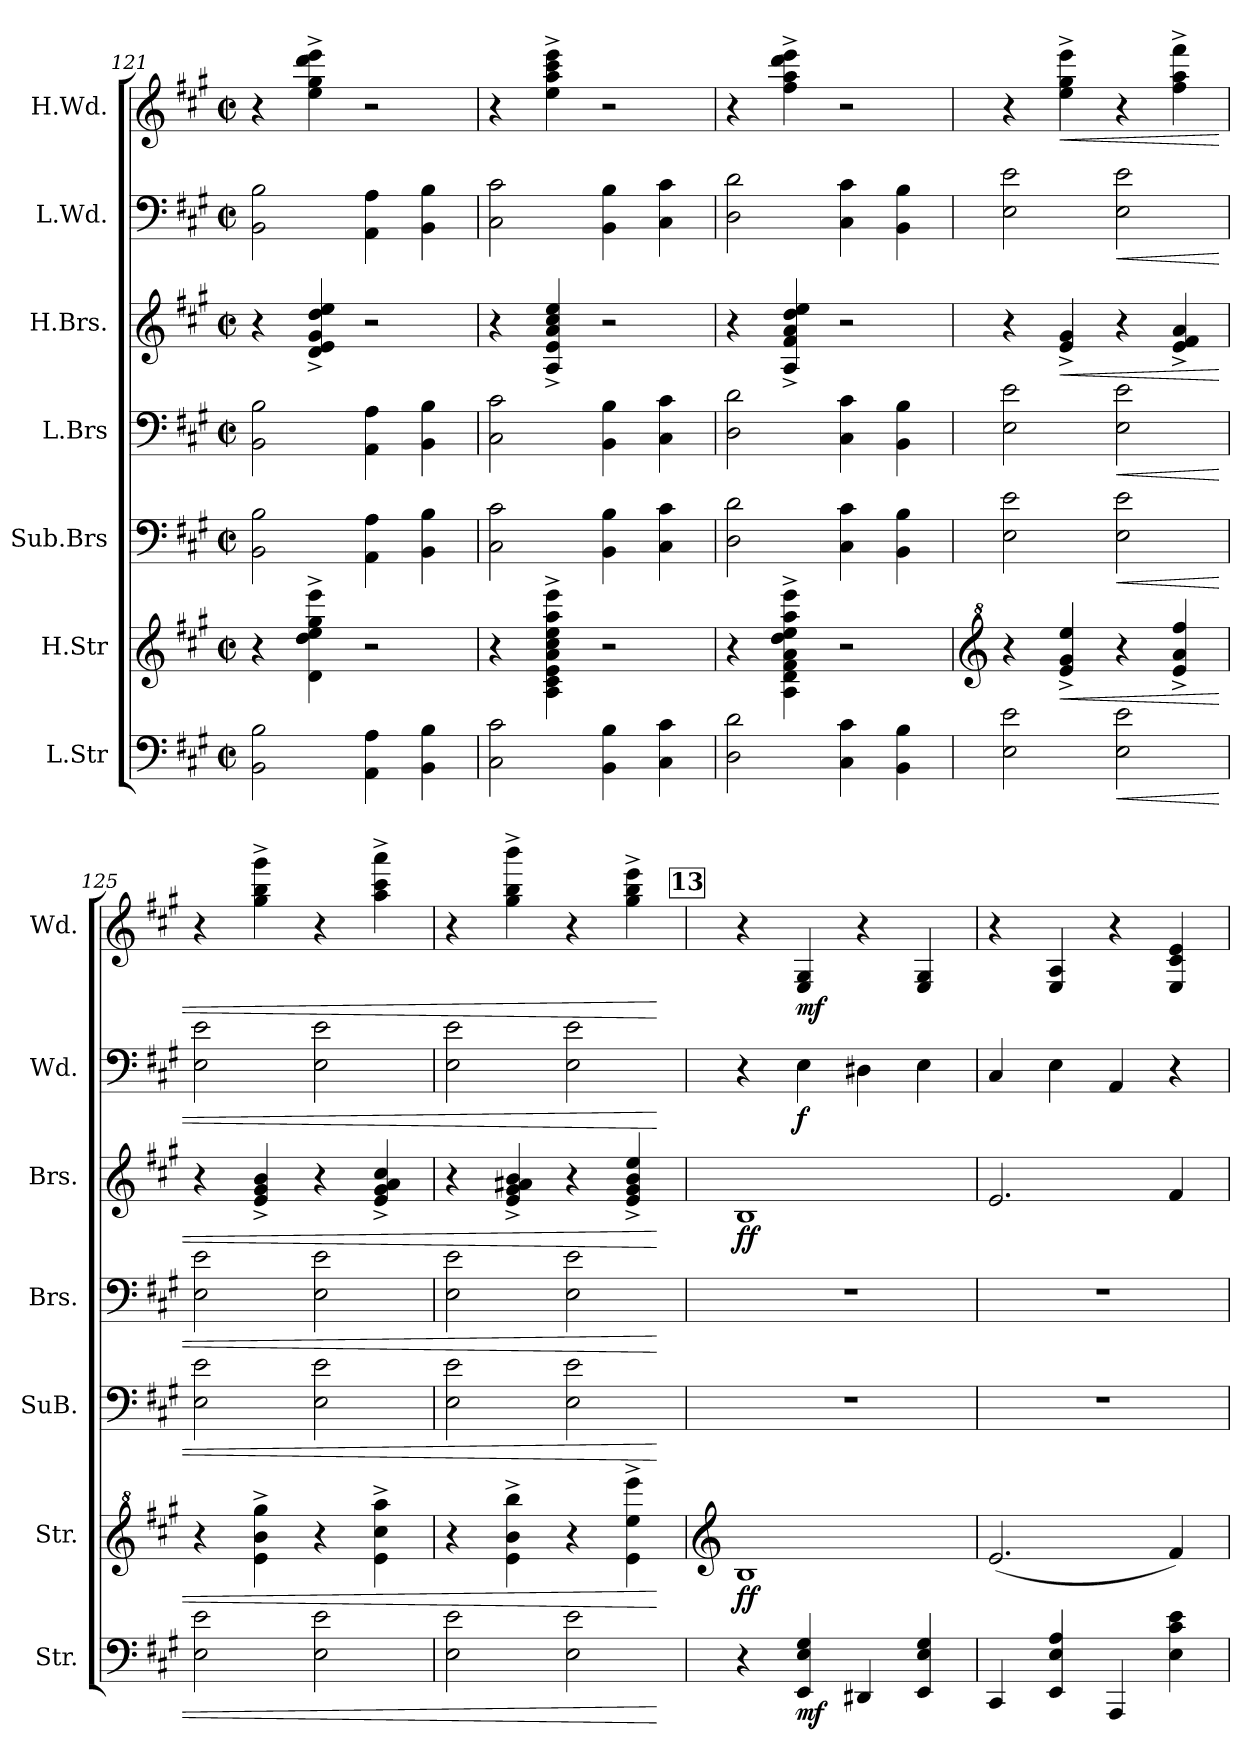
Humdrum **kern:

**kern	**dynam	**kern	**dynam	**kern	**dynam	**kern	**dynam	**kern	**dynam	**kern	**dynam	**kern	**dynam
*part7	*part7	*part6	*part6	*part5	*part5	*part4	*part4	*part3	*part3	*part2	*part2	*part1	*part1
*staff7	*staff7	*staff6	*staff6	*staff5	*staff5	*staff4	*staff4	*staff3	*staff3	*staff2	*staff2	*staff1	*staff1
*I"L.Str	*	*I"H.Str	*	*I"Sub.Brs	*	*I"L.Brs	*	*I"H.Brs.	*	*I"L.Wd.	*	*I"H.Wd.	*
*I'Str.	*	*I'Str.	*	*I'SuB.	*	*I'Brs.	*	*I'Brs.	*	*I'Wd.	*	*I'Wd.	*
*clefF4	*	*clefG2	*	*clefF4	*	*clefF4	*	*clefG2	*	*clefF4	*	*clefG2	*
*k[f#c#g#]	*	*k[f#c#g#]	*	*k[f#c#g#]	*	*k[f#c#g#]	*	*k[f#c#g#]	*	*k[f#c#g#]	*	*k[f#c#g#]	*
*M2/2	*	*M2/2	*	*M2/2	*	*M2/2	*	*M2/2	*	*M2/2	*	*M2/2	*
*met(c|)	*	*met(c|)	*	*met(c|)	*	*met(c|)	*	*met(c|)	*	*met(c|)	*	*met(c|)	*
=121	=121	=121	=121	=121	=121	=121	=121	=121	=121	=121	=121	=121	=121
2BB\ 2B\	.	4r	.	2BB\ 2B\	.	2BB\ 2B\	.	4r	.	2BB\ 2B\	.	4r	.
.	.	4d\^ 4dd\^ 4ee\^ 4gg#\^ 4eee\^	.	.	.	.	.	4d/^ 4e/^ 4g#/^ 4dd/^ 4ee/^	.	.	.	4ee\^ 4gg#\^ 4ddd\^ 4eee\^	.
4AA\ 4A\	.	2r	.	4AA\ 4A\	.	4AA\ 4A\	.	2r	.	4AA\ 4A\	.	2r	.
4BB\ 4B\	.	.	.	4BB\ 4B\	.	4BB\ 4B\	.	.	.	4BB\ 4B\	.	.	.
=122	=122	=122	=122	=122	=122	=122	=122	=122	=122	=122	=122	=122	=122
2C#\ 2c#\	.	4r	.	2C#\ 2c#\	.	2C#\ 2c#\	.	4r	.	2C#\ 2c#\	.	4r	.
.	.	4A\^ 4c#\^ 4e\^ 4a\^ 4cc#\^ 4ee\^ 4aa\^ 4eee\^	.	.	.	.	.	4A/^ 4e/^ 4a/^ 4cc#/^ 4ee/^	.	.	.	4ee\^ 4aa\^ 4ccc#\^ 4eee\^	.
4BB\ 4B\	.	2r	.	4BB\ 4B\	.	4BB\ 4B\	.	2r	.	4BB\ 4B\	.	2r	.
4C#\ 4c#\	.	.	.	4C#\ 4c#\	.	4C#\ 4c#\	.	.	.	4C#\ 4c#\	.	.	.
!!LO:LB:g=z
=123	=123	=123	=123	=123	=123	=123	=123	=123	=123	=123	=123	=123	=123
2D\ 2d\	.	4r	.	2D\ 2d\	.	2D\ 2d\	.	4r	.	2D\ 2d\	.	4r	.
.	.	4A\^ 4d\^ 4f#\^ 4a\^ 4dd\^ 4ee\^ 4aa\^ 4eee\^	.	.	.	.	.	4A/^ 4f#/^ 4a/^ 4dd/^ 4ee/^	.	.	.	4ff#\^ 4aa\^ 4ddd\^ 4eee\^	.
4C#\ 4c#\	.	2r	.	4C#\ 4c#\	.	4C#\ 4c#\	.	2r	.	4C#\ 4c#\	.	2r	.
4BB\ 4B\	.	.	.	4BB\ 4B\	.	4BB\ 4B\	.	.	.	4BB\ 4B\	.	.	.
=124	=124	=124	=124	=124	=124	=124	=124	=124	=124	=124	=124	=124	=124
*	*	*clefG^2	*	*	*	*	*	*	*	*	*	*	*
2E\ 2e\	.	4r	.	2E\ 2e\	.	2E\ 2e\	.	4r	.	2E\ 2e\	.	4r	.
!	!	!	!LO:HP:b	!	!	!	!	!	!LO:HP:b	!	!	!	!LO:HP:b
.	.	4ee/^ 4gg#/^ 4eee/^	<	.	.	.	.	4e/^ 4g#/^	<	.	.	4ee\^ 4gg#\^ 4eee\^	<
!	!LO:HP:b	!	!	!	!LO:HP:b	!	!LO:HP:b	!	!	!	!LO:HP:b	!	!
2E\ 2e\	<	4r	.	2E\ 2e\	<	2E\ 2e\	<	4r	.	2E\ 2e\	<	4r	.
.	.	4ee/^ 4aa/^ 4fff#/^	.	.	.	.	.	4e/^ 4f#/^ 4a/^	.	.	.	4ff#\^ 4aa\^ 4fff#\^	.
=125	=125	=125	=125	=125	=125	=125	=125	=125	=125	=125	=125	=125	=125
2E\ 2e\	.	4r	.	2E\ 2e\	.	2E\ 2e\	.	4r	.	2E\ 2e\	.	4r	.
.	.	4ee\^ 4bb\^ 4ggg#\^	.	.	.	.	.	4e/^ 4g#/^ 4b/^	.	.	.	4gg#\^ 4bb\^ 4ggg#\^	.
2E\ 2e\	.	4r	.	2E\ 2e\	.	2E\ 2e\	.	4r	.	2E\ 2e\	.	4r	.
.	.	4ee\^ 4ccc#\^ 4aaa\^	.	.	.	.	.	4e/^ 4g#/^ 4a/^ 4cc#/^	.	.	.	4aa\^ 4ccc#\^ 4aaa\^	.
=126	=126	=126	=126	=126	=126	=126	=126	=126	=126	=126	=126	=126	=126
2E\ 2e\	.	4r	.	2E\ 2e\	.	2E\ 2e\	.	4r	.	2E\ 2e\	.	4r	.
.	.	4ee\^ 4bb\^ 4bbb\^	.	.	.	.	.	4e/^ 4g#/^ 4a#X/^ 4b/^	.	.	.	4gg#\^ 4bb\^ 4bbb\^	.
2E\ 2e\	.	4r	.	2E\ 2e\	.	2E\ 2e\	.	4r	.	2E\ 2e\	.	4r	.
.	.	4ee\^ 4eee\^ 4eeee\^	.	.	.	.	.	4e/^ 4g#/^ 4b/^ 4ee/^	.	.	.	4gg#\^ 4bb\^ 4eee\^	.
.	[	.	[	.	[	.	[	.	[	.	[	.	[
!!LO:REH:place=s1:a:B:fs=14:t=13
=127	=127	=127	=127	=127	=127	=127	=127	=127	=127	=127	=127	=127	=127
*	*	*clefG2	*	*	*	*	*	*	*	*	*	*	*
!	!	!	!LO:DY:b	!	!	!	!	!	!LO:DY:b	!	!	!	!
4r	.	1B	ff	1r	.	1r	.	1B	ff	4r	.	4r	.
!	!LO:DY:b	!	!	!	!	!	!	!	!	!	!LO:DY:b	!	!LO:DY:b
4EE/ 4E/ 4G#/	mf	.	.	.	.	.	.	.	.	4E\	f	4E/ 4G#/	mf
4DD#X/	.	.	.	.	.	.	.	.	.	4D#X\	.	4r	.
4EE/ 4E/ 4G#/	.	.	.	.	.	.	.	.	.	4E\	.	4E/ 4G#/	.
=128	=128	=128	=128	=128	=128	=128	=128	=128	=128	=128	=128	=128	=128
4CC#/	.	(2.e/	.	1r	.	1r	.	2.e/	.	4C#/	.	4r	.
4EE/ 4E/ 4A/	.	.	.	.	.	.	.	.	.	4E\	.	4E/ 4A/	.
4AAA/	.	.	.	.	.	.	.	.	.	4AA/	.	4r	.
4E\ 4c#\ 4e\	.	4f#/)	.	.	.	.	.	4f#/	.	4r	.	4E/ 4c#/ 4e/	.
=	=	=	=	=	=	=	=	=	=	=	=	=	=
*-	*-	*-	*-	*-	*-	*-	*-	*-	*-	*-	*-	*-	*-
